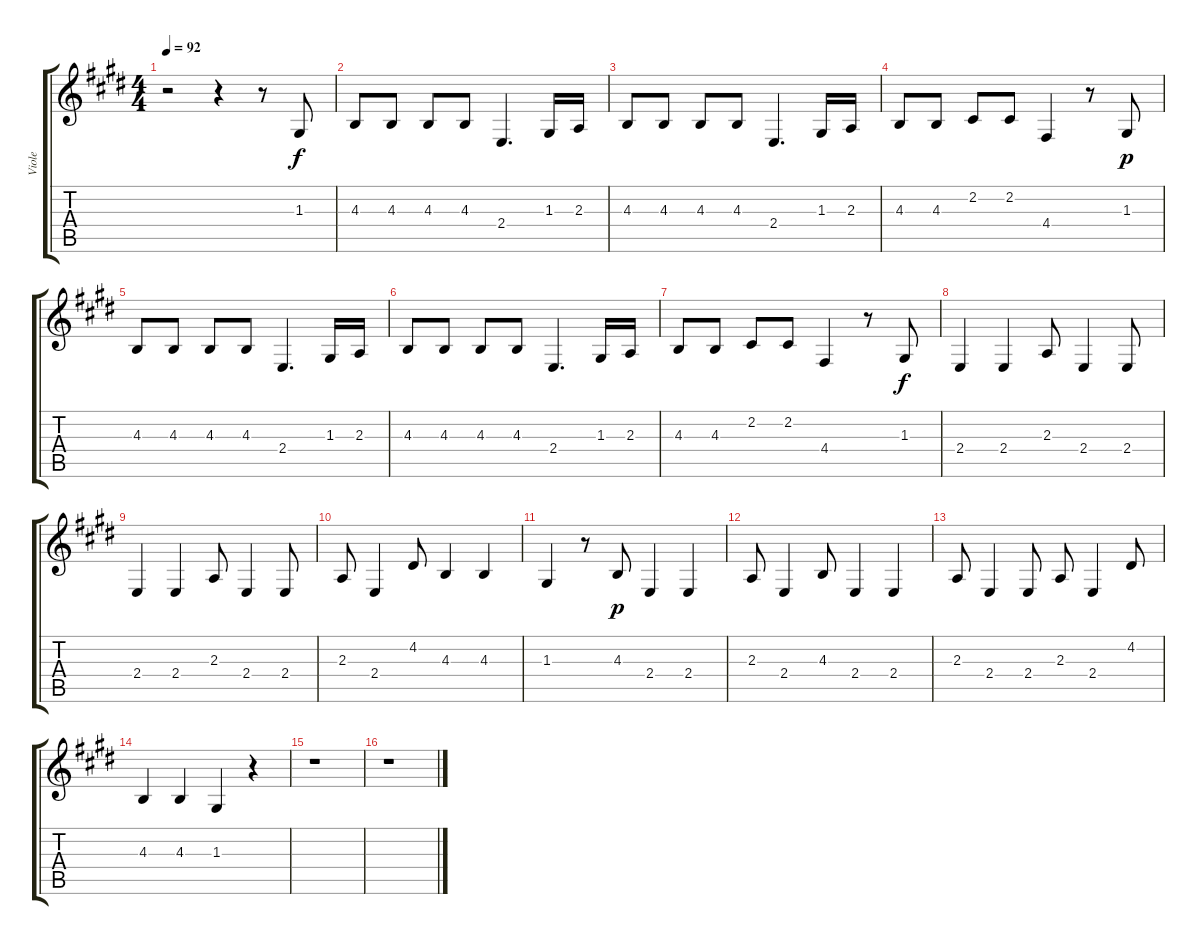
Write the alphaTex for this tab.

\track ("Viole" "Viole") {instrument viola}
\staff {score tabs}
\tuning (E4 B3 G3 D3 A2 E2) {hide}
\ts (4 4)
\tempo 92
\clef g2
\ks e
r.2{dy f instrument viola} r.4 r.8 1.3.8 |
\ks c#minor
4.3.8 4.3.8 4.3.8 4.3.8 2.4.4{d} 1.3.16 2.3.16 |
4.3.8 4.3.8 4.3.8 4.3.8 2.4.4{d} 1.3.16 2.3.16 |
4.3.8 4.3.8 2.2.8 2.2.8 4.4.4 r.8 1.3.8{dy p} |
\ks e
4.3.8 4.3.8 4.3.8 4.3.8 2.4.4{d} 1.3.16 2.3.16 |
\ks c#minor
4.3.8 4.3.8 4.3.8 4.3.8 2.4.4{d} 1.3.16 2.3.16 |
4.3.8 4.3.8 2.2.8 2.2.8 4.4.4 r.8 1.3.8{dy f} |
2.4.4 2.4.4 2.3.8 2.4.4 2.4.8 |
\ks e
2.4.4 2.4.4 2.3.8 2.4.4 2.4.8 |
\ks c#minor
2.3.8 2.4.4 4.2.8 4.3.4 4.3.4 |
1.3.4 r.8 4.3.8{dy p} 2.4.4 2.4.4 |
2.3.8 2.4.4 4.3.8 2.4.4 2.4.4 |
\ks e
2.3.8 2.4.4 2.4.8 2.3.8 2.4.4 4.2.8 |
\ks c#minor
4.3.4 4.3.4 1.3.4 r.4 |
r.1 |
r.1
